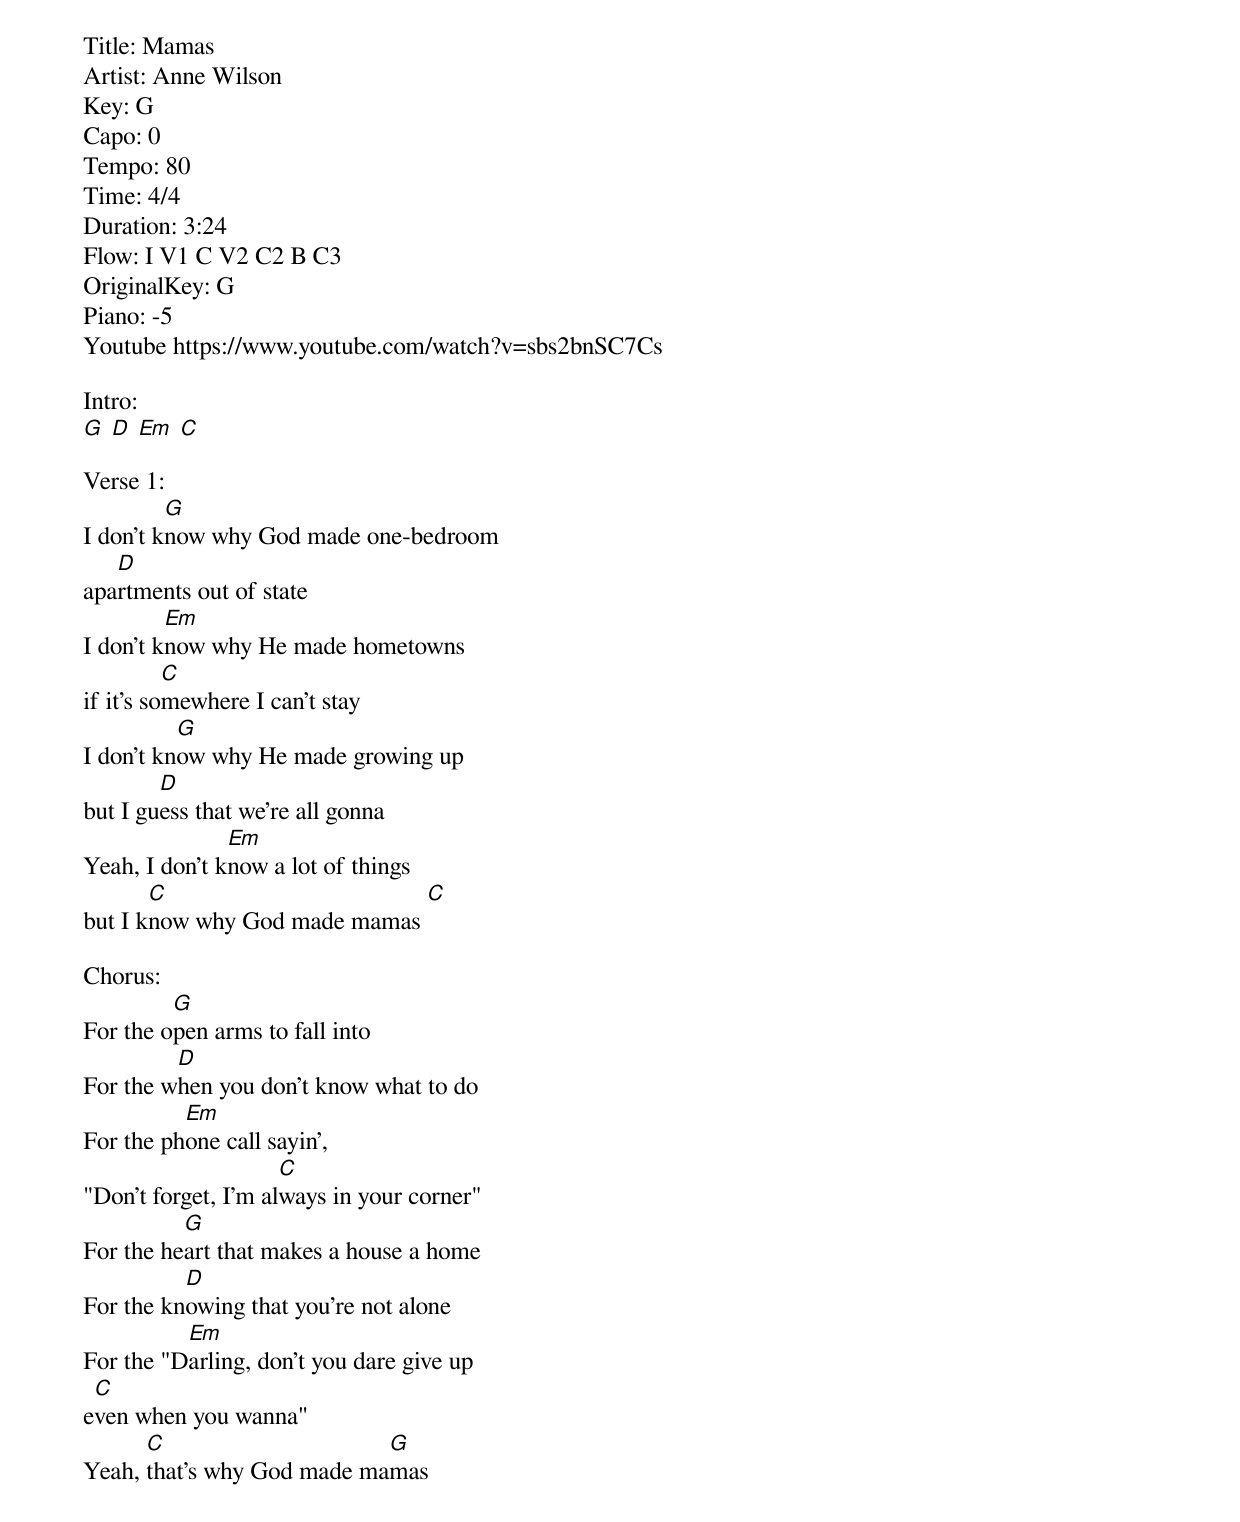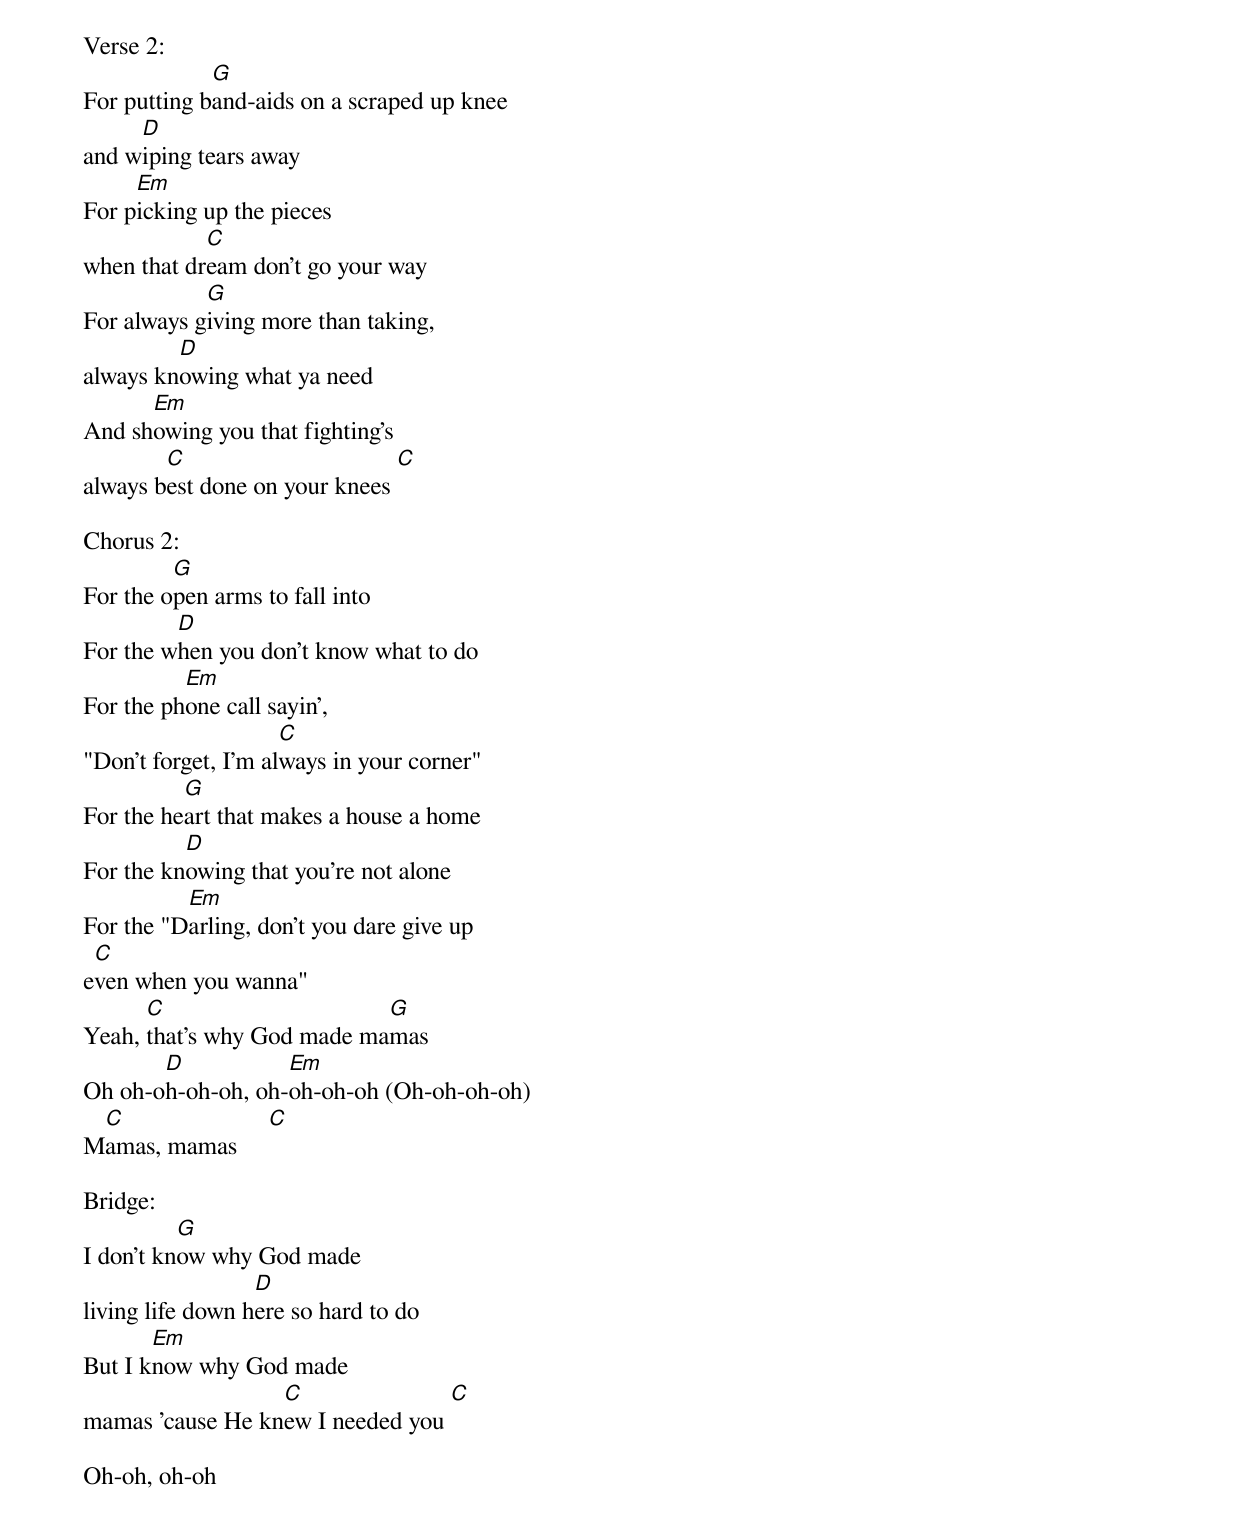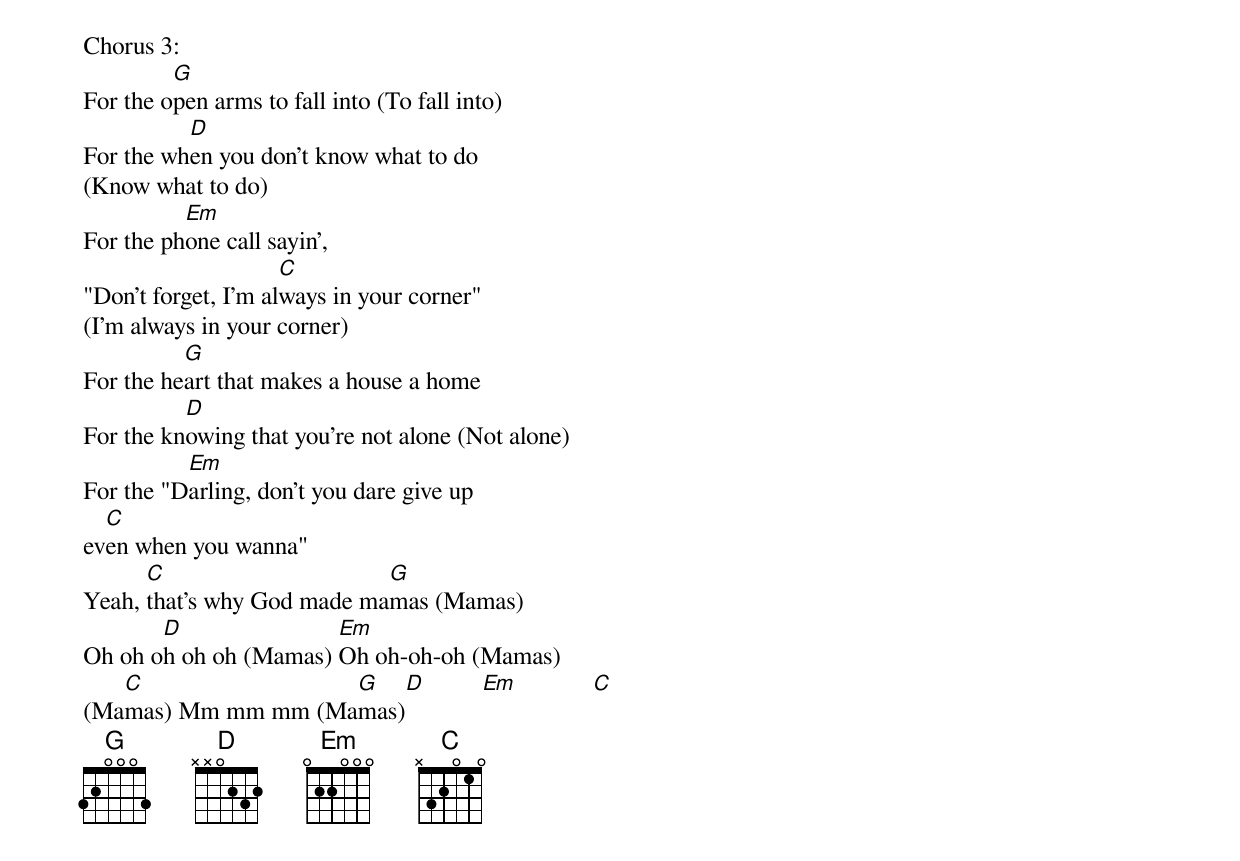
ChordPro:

Title: Mamas
Artist: Anne Wilson
Key: G
Capo: 0
Tempo: 80
Time: 4/4
Duration: 3:24
Flow: I V1 C V2 C2 B C3
OriginalKey: G
Piano: -5
Youtube https://www.youtube.com/watch?v=sbs2bnSC7Cs

Intro:
[G] [D] [Em] [C]

Verse 1:
I don't k[G]now why God made one-bedroom
apa[D]rtments out of state
I don't k[Em]now why He made hometowns
if it's so[C]mewhere I can't stay
I don't kn[G]ow why He made growing up
but I gu[D]ess that we're all gonna
Yeah, I don't k[Em]now a lot of things
but I k[C]now why God made mamas [C]

Chorus:
For the o[G]pen arms to fall into
For the w[D]hen you don't know what to do
For the ph[Em]one call sayin',
"Don't forget, I'm al[C]ways in your corner"
For the he[G]art that makes a house a home
For the kn[D]owing that you're not alone
For the "D[Em]arling, don't you dare give up
e[C]ven when you wanna"
Yeah, [C]that's why God made ma[G]mas

Verse 2:
For putting b[G]and-aids on a scraped up knee
and w[D]iping tears away
For p[Em]icking up the pieces
when that dr[C]eam don't go your way
For always g[G]iving more than taking,
always kn[D]owing what ya need
And sh[Em]owing you that fighting's
always b[C]est done on your knees [C]

Chorus 2:
For the o[G]pen arms to fall into
For the w[D]hen you don't know what to do
For the ph[Em]one call sayin',
"Don't forget, I'm al[C]ways in your corner"
For the he[G]art that makes a house a home
For the kn[D]owing that you're not alone
For the "D[Em]arling, don't you dare give up
e[C]ven when you wanna"
Yeah, [C]that's why God made ma[G]mas
Oh oh-o[D]h-oh-oh, oh-[Em]oh-oh-oh (Oh-oh-oh-oh)
M[C]amas, mamas     [C]

Bridge:
I don't kn[G]ow why God made
living life down h[D]ere so hard to do
But I k[Em]now why God made
mamas 'cause He kn[C]ew I needed you [C]

Oh-oh, oh-oh

Chorus 3:
For the o[G]pen arms to fall into (To fall into)
For the wh[D]en you don't know what to do
(Know what to do)
For the ph[Em]one call sayin',
"Don't forget, I'm al[C]ways in your corner"
(I'm always in your corner)
For the he[G]art that makes a house a home
For the kn[D]owing that you're not alone (Not alone)
For the "D[Em]arling, don't you dare give up
ev[C]en when you wanna"
Yeah, [C]that's why God made ma[G]mas (Mamas)
Oh oh o[D]h oh oh (Mamas) [Em]Oh oh-oh-oh (Mamas)
(Ma[C]mas) Mm mm mm (Ma[G]mas)[D]         [Em]            [C]
